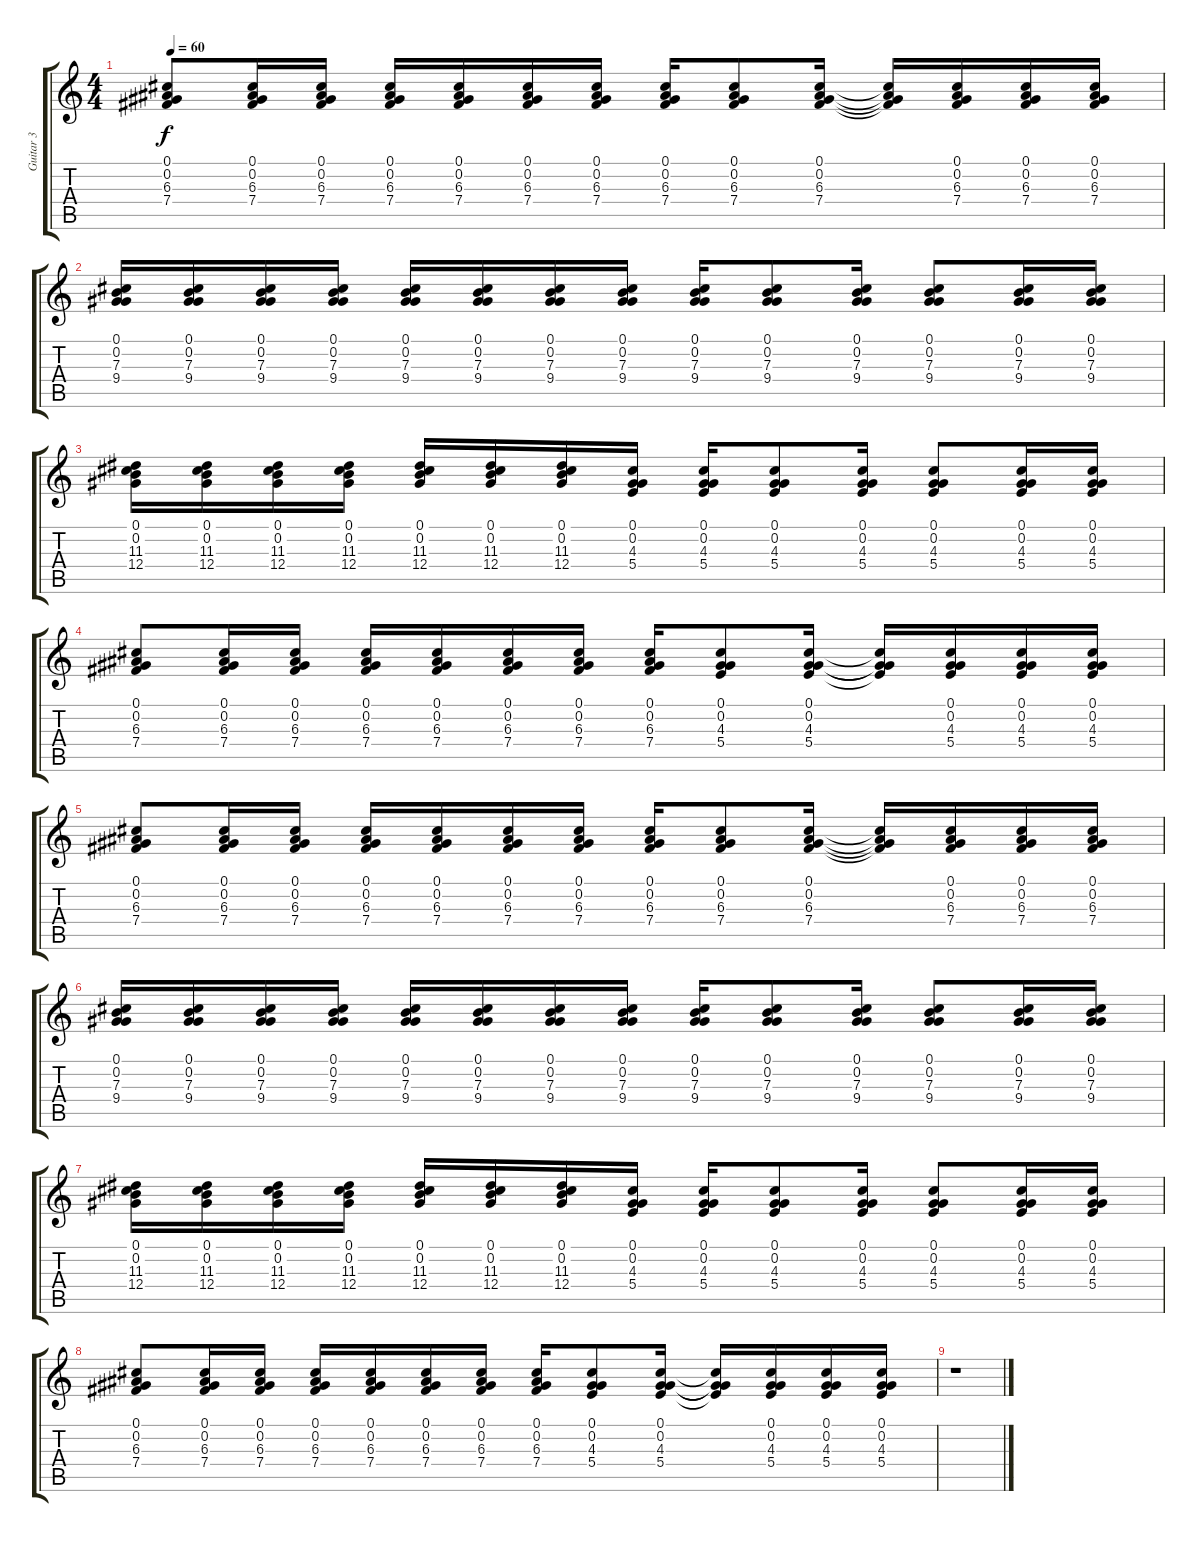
\track ("Guitar 3" "Guitar 3") {instrument electricguitarjazz}
\staff {score tabs}
\tuning (Db4 Ab3 E3 B2 Gb2 Db2) {hide}
\ts (4 4)
\tempo 60
\clef g2
\ks c
(0.1 0.2 6.3 7.4).8{dy f} (0.1 0.2 6.3 7.4).16 (0.1 0.2 6.3 7.4).16 (0.1 0.2 6.3 7.4).16 (0.1 0.2 6.3 7.4).16 (0.1 0.2 6.3 7.4).16 (0.1 0.2 6.3 7.4).16 (0.1 0.2 6.3 7.4).16 (0.1 0.2 6.3 7.4).8 (0.1 0.2 6.3 7.4).16 (0.1{t} 0.2{t} 6.3{t} 7.4{t}).16 (0.1 0.2 6.3 7.4).16 (0.1 0.2 6.3 7.4).16 (0.1 0.2 6.3 7.4).16 |
(0.1 0.2 7.3 9.4).16{volume 2} (0.1 0.2 7.3 9.4).16 (0.1 0.2 7.3 9.4).16 (0.1 0.2 7.3 9.4).16 (0.1 0.2 7.3 9.4).16 (0.1 0.2 7.3 9.4).16 (0.1 0.2 7.3 9.4).16 (0.1 0.2 7.3 9.4).16 (0.1 0.2 7.3 9.4).16 (0.1 0.2 7.3 9.4).8 (0.1 0.2 7.3 9.4).16 (0.1 0.2 7.3 9.4).8 (0.1 0.2 7.3 9.4).16 (0.1 0.2 7.3 9.4).16 |
(0.1 0.2 11.3 12.4).16 (0.1 0.2 11.3 12.4).16 (0.1 0.2 11.3 12.4).16 (0.1 0.2 11.3 12.4).16 (0.1 0.2 11.3 12.4).16 (0.1 0.2 11.3 12.4).16 (0.1 0.2 11.3 12.4).16 (0.1 0.2 4.3 5.4).16 (0.1 0.2 4.3 5.4).16 (0.1 0.2 4.3 5.4).8 (0.1 0.2 4.3 5.4).16 (0.1 0.2 4.3 5.4).8 (0.1 0.2 4.3 5.4).16 (0.1 0.2 4.3 5.4).16 |
(0.1 0.2 6.3 7.4).8 (0.1 0.2 6.3 7.4).16 (0.1 0.2 6.3 7.4).16 (0.1 0.2 6.3 7.4).16 (0.1 0.2 6.3 7.4).16 (0.1 0.2 6.3 7.4).16 (0.1 0.2 6.3 7.4).16 (0.1 0.2 6.3 7.4).16 (0.1 0.2 4.3 5.4).8 (0.1 0.2 4.3 5.4).16 (0.1{t} 0.2{t} 4.3{t} 5.4{t}).16 (0.1 0.2 4.3 5.4).16 (0.1 0.2 4.3 5.4).16 (0.1 0.2 4.3 5.4).16 |
(0.1 0.2 6.3 7.4).8 (0.1 0.2 6.3 7.4).16 (0.1 0.2 6.3 7.4).16 (0.1 0.2 6.3 7.4).16 (0.1 0.2 6.3 7.4).16 (0.1 0.2 6.3 7.4).16 (0.1 0.2 6.3 7.4).16 (0.1 0.2 6.3 7.4).16 (0.1 0.2 6.3 7.4).8 (0.1 0.2 6.3 7.4).16 (0.1{t} 0.2{t} 6.3{t} 7.4{t}).16 (0.1 0.2 6.3 7.4).16 (0.1 0.2 6.3 7.4).16 (0.1 0.2 6.3 7.4).16 |
(0.1 0.2 7.3 9.4).16{volume 0} (0.1 0.2 7.3 9.4).16 (0.1 0.2 7.3 9.4).16 (0.1 0.2 7.3 9.4).16 (0.1 0.2 7.3 9.4).16 (0.1 0.2 7.3 9.4).16 (0.1 0.2 7.3 9.4).16 (0.1 0.2 7.3 9.4).16 (0.1 0.2 7.3 9.4).16 (0.1 0.2 7.3 9.4).8 (0.1 0.2 7.3 9.4).16 (0.1 0.2 7.3 9.4).8 (0.1 0.2 7.3 9.4).16 (0.1 0.2 7.3 9.4).16 |
(0.1 0.2 11.3 12.4).16 (0.1 0.2 11.3 12.4).16 (0.1 0.2 11.3 12.4).16 (0.1 0.2 11.3 12.4).16 (0.1 0.2 11.3 12.4).16 (0.1 0.2 11.3 12.4).16 (0.1 0.2 11.3 12.4).16 (0.1 0.2 4.3 5.4).16 (0.1 0.2 4.3 5.4).16 (0.1 0.2 4.3 5.4).8 (0.1 0.2 4.3 5.4).16 (0.1 0.2 4.3 5.4).8 (0.1 0.2 4.3 5.4).16 (0.1 0.2 4.3 5.4).16 |
(0.1 0.2 6.3 7.4).8 (0.1 0.2 6.3 7.4).16 (0.1 0.2 6.3 7.4).16 (0.1 0.2 6.3 7.4).16 (0.1 0.2 6.3 7.4).16 (0.1 0.2 6.3 7.4).16 (0.1 0.2 6.3 7.4).16 (0.1 0.2 6.3 7.4).16 (0.1 0.2 4.3 5.4).8 (0.1 0.2 4.3 5.4).16 (0.1{t} 0.2{t} 4.3{t} 5.4{t}).16 (0.1 0.2 4.3 5.4).16 (0.1 0.2 4.3 5.4).16 (0.1 0.2 4.3 5.4).16 |
r.1
